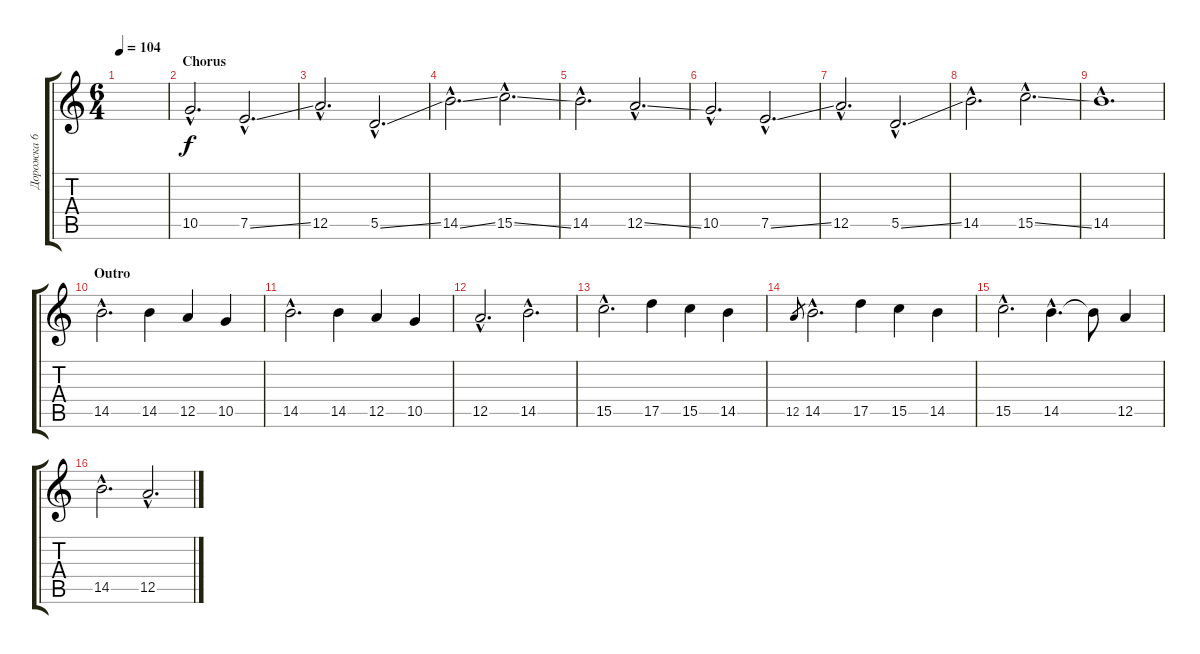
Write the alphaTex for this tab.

\track ("Дорожка 6" "Дорожка 6") {instrument overdrivenguitar}
\staff {score tabs}
\tuning (E4 B3 G3 D3 A2 E2) {hide}
\ts (6 4)
\tempo 104
\clef g2
\ks c
|
\section ("" "Chorus")
10.5{hac}.2{d} 7.5{ss hac}.2{d} |
12.5{hac}.2{d} 5.5{ss hac}.2{d} |
14.5{ss hac}.2{d} 15.5{ss hac}.2{d} |
14.5{hac}.2{d} 12.5{ss hac}.2{d} |
10.5{hac}.2{d} 7.5{ss hac}.2{d} |
12.5{hac}.2{d} 5.5{ss hac}.2{d} |
14.5{hac}.2{d} 15.5{ss hac}.2{d} |
14.5{hac}.1{d} |
\section ("" "Outro")
14.5{hac}.2{d} 14.5.4 12.5.4 10.5.4 |
14.5{hac}.2{d} 14.5.4 12.5.4 10.5.4 |
12.5{hac}.2{d} 14.5{hac}.2{d} |
15.5{hac}.2{d} 17.5.4 15.5.4 14.5.4 |
12.5.8{gr} 14.5{hac}.2{d} 17.5.4 15.5.4 14.5.4 |
15.5{hac}.2{d} 14.5{hac}.4{d} 14.5{t}.8 12.5.4 |
14.5{hac}.2{d} 12.5{hac}.2{d}
